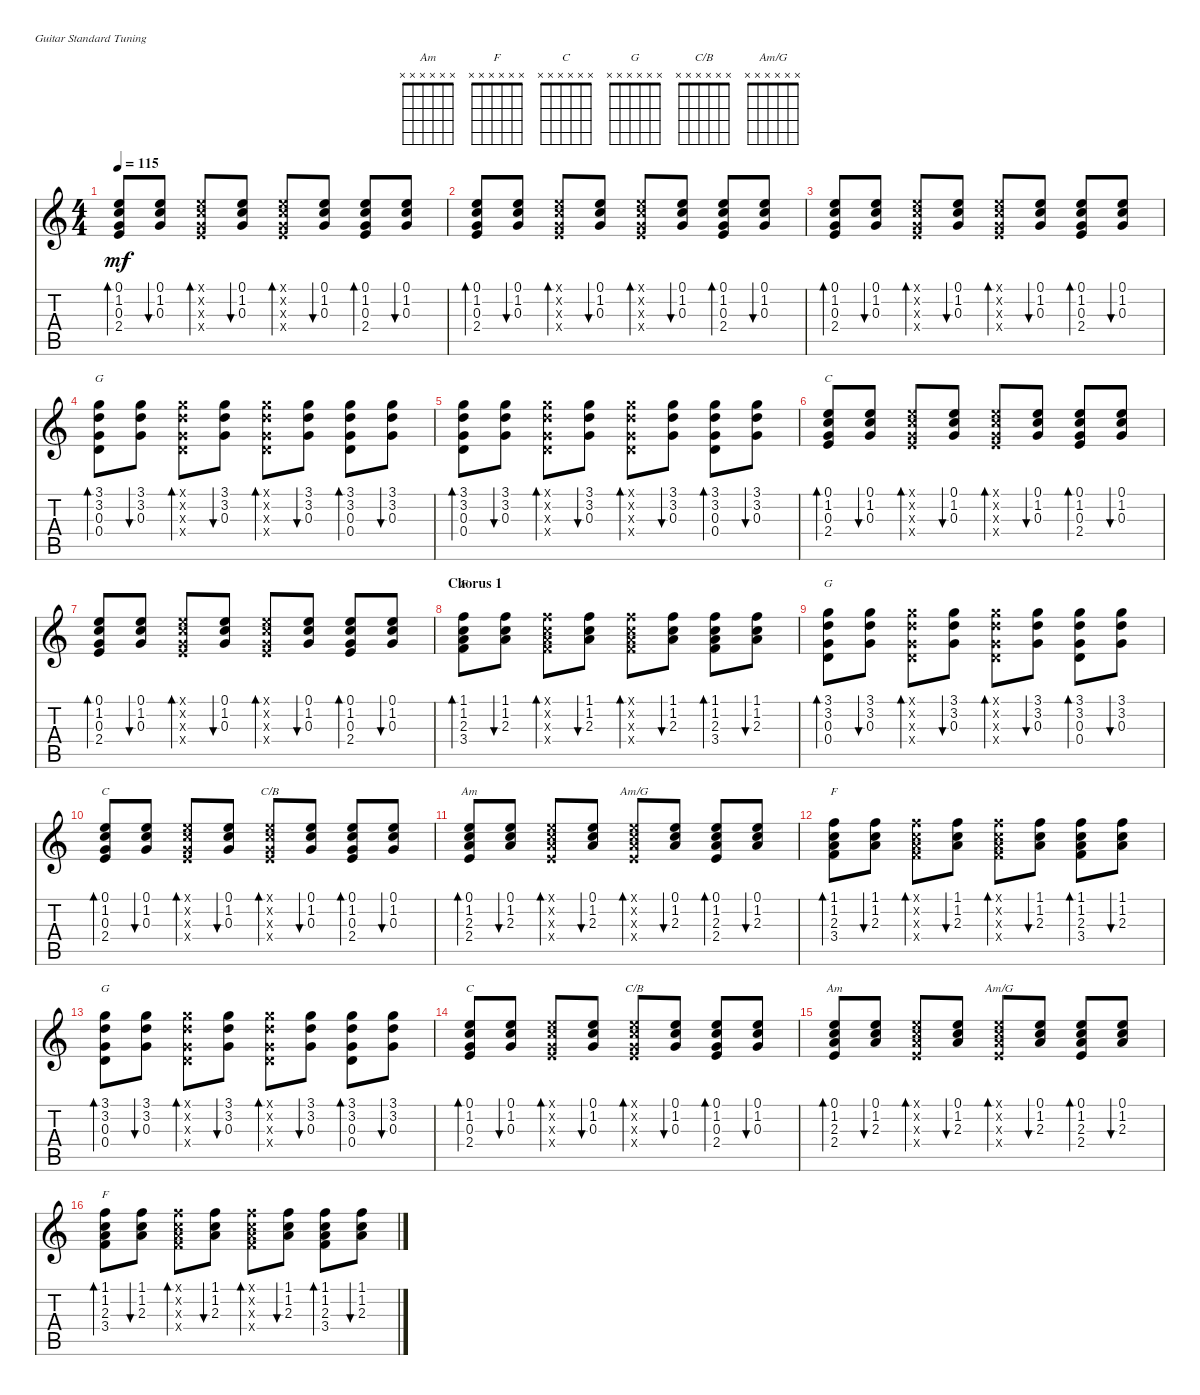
\defaultSystemsLayout 4
\bracketExtendMode nobrackets
\singleTrackTrackNamePolicy hidden
\multiTrackTrackNamePolicy hidden
\firstSystemTrackNameOrientation horizontal
\otherSystemsTrackNameOrientation horizontal
\track ("Rhythm Guitar II" "S-Gt") {instrument acousticguitarsteel}
\staff {score tabs}
\tuning (E4 B3 G3 D3 A2 E2)
\chord ("Am" x x x x x x)
\chord ("F" x x x x x x)
\chord ("C" x x x x x x)
\chord ("G" x x x x x x)
\chord ("C/B" x x x x x x)
\chord ("Am/G" x x x x x x)
\ts (4 4)
\tempo 115
\clef g2
\ks c
(2.4 0.3 1.2 0.1).8{bd 118 dy mf} (0.3 1.2 0.1).8{bu 81} (2.4{x} 0.3{x} 1.2{x} 0.1{x}).8{bd 118} (0.3 1.2 0.1).8{bu 81} (2.4{x} 0.3{x} 1.2{x} 0.1{x}).8{bd 118} (0.3 1.2 0.1).8{bu 81} (2.4 0.3 1.2 0.1).8{bd 118} (0.3 1.2 0.1).8{bu 81} |
(2.4 0.3 1.2 0.1).8{bd 118} (0.3 1.2 0.1).8{bu 81} (2.4{x} 0.3{x} 1.2{x} 0.1{x}).8{bd 118} (0.3 1.2 0.1).8{bu 81} (2.4{x} 0.3{x} 1.2{x} 0.1{x}).8{bd 118} (0.3 1.2 0.1).8{bu 81} (2.4 0.3 1.2 0.1).8{bd 118} (0.3 1.2 0.1).8{bu 81} |
(2.4 0.3 1.2 0.1).8{bd 118} (0.3 1.2 0.1).8{bu 81} (2.4{x} 0.3{x} 1.2{x} 0.1{x}).8{bd 118} (0.3 1.2 0.1).8{bu 81} (2.4{x} 0.3{x} 1.2{x} 0.1{x}).8{bd 118} (0.3 1.2 0.1).8{bu 81} (2.4 0.3 1.2 0.1).8{bd 118} (0.3 1.2 0.1).8{bu 81} |
(0.4 0.3 3.2 3.1).8{bd 118 ch "G"} (0.3 3.2 3.1).8{bu 81} (0.4{x} 0.3{x} 3.2{x} 3.1{x}).8{bd 118} (0.3 3.2 3.1).8{bu 81} (0.4{x} 0.3{x} 3.2{x} 3.1{x}).8{bd 118} (0.3 3.2 3.1).8{bu 81} (0.4 0.3 3.2 3.1).8{bd 118} (0.3 3.2 3.1).8{bu 81} |
(0.4 0.3 3.2 3.1).8{bd 118} (0.3 3.2 3.1).8{bu 81} (0.4{x} 0.3{x} 3.2{x} 3.1{x}).8{bd 118} (0.3 3.2 3.1).8{bu 81} (0.4{x} 0.3{x} 3.2{x} 3.1{x}).8{bd 118} (0.3 3.2 3.1).8{bu 81} (0.4 0.3 3.2 3.1).8{bd 118} (0.3 3.2 3.1).8{bu 81} |
(2.4 0.3 1.2 0.1).8{bd 118 ch "C"} (0.3 1.2 0.1).8{bu 81} (2.4{x} 0.3{x} 1.2{x} 0.1{x}).8{bd 118} (0.3 1.2 0.1).8{bu 81} (2.4{x} 0.3{x} 1.2{x} 0.1{x}).8{bd 118} (0.3 1.2 0.1).8{bu 81} (2.4 0.3 1.2 0.1).8{bd 118} (0.3 1.2 0.1).8{bu 81} |
(2.4 0.3 1.2 0.1).8{bd 118} (0.3 1.2 0.1).8{bu 81} (2.4{x} 0.3{x} 1.2{x} 0.1{x}).8{bd 118} (0.3 1.2 0.1).8{bu 81} (2.4{x} 0.3{x} 1.2{x} 0.1{x}).8{bd 118} (0.3 1.2 0.1).8{bu 81} (2.4 0.3 1.2 0.1).8{bd 118} (0.3 1.2 0.1).8{bu 81} |
\section ("" "Chorus 1")
(3.4 2.3 1.2 1.1).8{bd 118 ch "F"} (2.3 1.2 1.1).8{bu 81} (3.4{x} 2.3{x} 1.2{x} 1.1{x}).8{bd 118} (2.3 1.2 1.1).8{bu 81} (3.4{x} 2.3{x} 1.2{x} 1.1{x}).8{bd 118} (2.3 1.2 1.1).8{bu 81} (3.4 2.3 1.2 1.1).8{bd 118} (2.3 1.2 1.1).8{bu 81} |
(0.4 0.3 3.2 3.1).8{bd 118 ch "G"} (0.3 3.2 3.1).8{bu 81} (0.4{x} 0.3{x} 3.2{x} 3.1{x}).8{bd 118} (0.3 3.2 3.1).8{bu 81} (0.4{x} 0.3{x} 3.2{x} 3.1{x}).8{bd 118} (0.3 3.2 3.1).8{bu 81} (0.4 0.3 3.2 3.1).8{bd 118} (0.3 3.2 3.1).8{bu 81} |
(2.4 0.3 1.2 0.1).8{bd 118 ch "C"} (0.3 1.2 0.1).8{bu 81} (2.4{x} 0.3{x} 1.2{x} 0.1{x}).8{bd 118} (0.3 1.2 0.1).8{bu 81} (2.4{x} 0.3{x} 1.2{x} 0.1{x}).8{bd 118 ch "C/B"} (0.3 1.2 0.1).8{bu 81} (2.4 0.3 1.2 0.1).8{bd 118} (0.3 1.2 0.1).8{bu 81} |
(2.4 2.3 1.2 0.1).8{bd 118 ch "Am"} (2.3 1.2 0.1).8{bu 81} (2.4{x} 2.3{x} 1.2{x} 0.1{x}).8{bd 118} (2.3 1.2 0.1).8{bu 81} (2.4{x} 2.3{x} 1.2{x} 0.1{x}).8{bd 118 ch "Am/G"} (2.3 1.2 0.1).8{bu 81} (2.4 2.3 1.2 0.1).8{bd 118} (2.3 1.2 0.1).8{bu 81} |
(3.4 2.3 1.2 1.1).8{bd 118 ch "F"} (2.3 1.2 1.1).8{bu 81} (3.4{x} 2.3{x} 1.2{x} 1.1{x}).8{bd 118} (2.3 1.2 1.1).8{bu 81} (3.4{x} 2.3{x} 1.2{x} 1.1{x}).8{bd 118} (2.3 1.2 1.1).8{bu 81} (3.4 2.3 1.2 1.1).8{bd 118} (2.3 1.2 1.1).8{bu 81} |
(0.4 0.3 3.2 3.1).8{bd 118 ch "G"} (0.3 3.2 3.1).8{bu 81} (0.4{x} 0.3{x} 3.2{x} 3.1{x}).8{bd 118} (0.3 3.2 3.1).8{bu 81} (0.4{x} 0.3{x} 3.2{x} 3.1{x}).8{bd 118} (0.3 3.2 3.1).8{bu 81} (0.4 0.3 3.2 3.1).8{bd 118} (0.3 3.2 3.1).8{bu 81} |
(2.4 0.3 1.2 0.1).8{bd 118 ch "C"} (0.3 1.2 0.1).8{bu 81} (2.4{x} 0.3{x} 1.2{x} 0.1{x}).8{bd 118} (0.3 1.2 0.1).8{bu 81} (2.4{x} 0.3{x} 1.2{x} 0.1{x}).8{bd 118 ch "C/B"} (0.3 1.2 0.1).8{bu 81} (2.4 0.3 1.2 0.1).8{bd 118} (0.3 1.2 0.1).8{bu 81} |
(2.4 2.3 1.2 0.1).8{bd 118 ch "Am"} (2.3 1.2 0.1).8{bu 81} (2.4{x} 2.3{x} 1.2{x} 0.1{x}).8{bd 118} (2.3 1.2 0.1).8{bu 81} (2.4{x} 2.3{x} 1.2{x} 0.1{x}).8{bd 118 ch "Am/G"} (2.3 1.2 0.1).8{bu 81} (2.4 2.3 1.2 0.1).8{bd 118} (2.3 1.2 0.1).8{bu 81} |
(3.4 2.3 1.2 1.1).8{bd 118 ch "F"} (2.3 1.2 1.1).8{bu 81} (3.4{x} 2.3{x} 1.2{x} 1.1{x}).8{bd 118} (2.3 1.2 1.1).8{bu 81} (3.4{x} 2.3{x} 1.2{x} 1.1{x}).8{bd 118} (2.3 1.2 1.1).8{bu 81} (3.4 2.3 1.2 1.1).8{bd 118} (2.3 1.2 1.1).8{bu 81}
